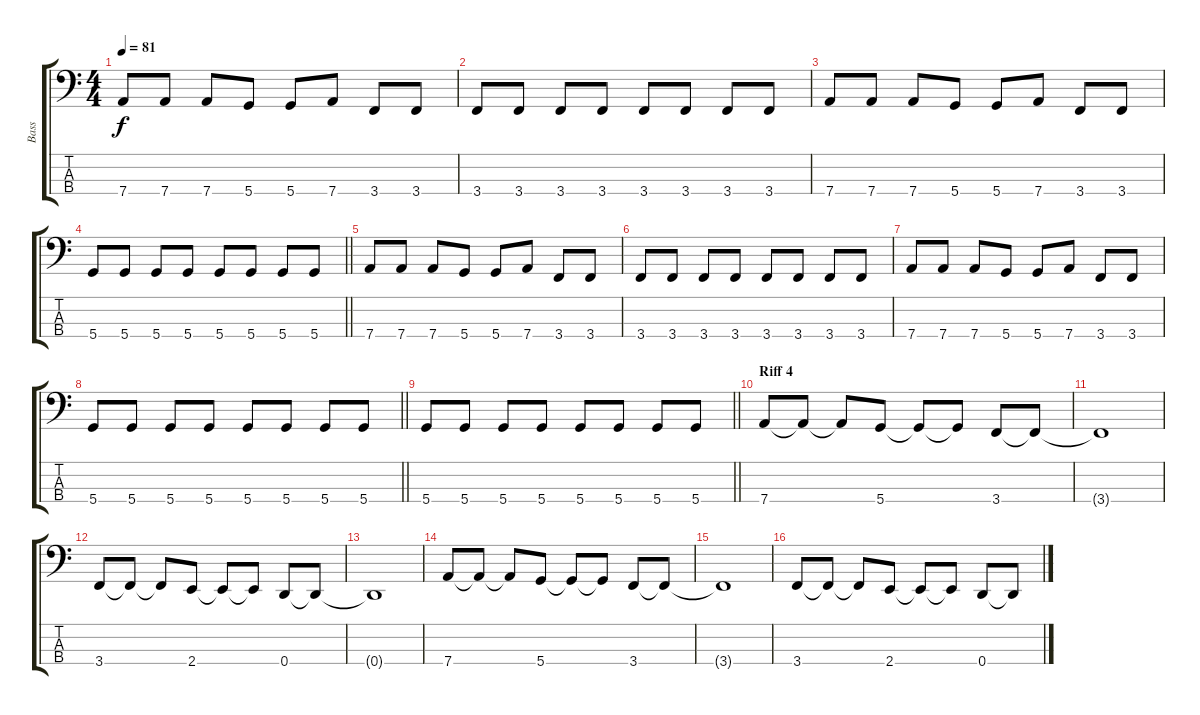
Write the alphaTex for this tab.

\track ("Bass" "Bass") {instrument electricbassfinger}
\staff {score tabs}
\tuning (F2 C2 G1 D1) {hide}
\ts (4 4)
\tempo 81
\clef f4
\ks c
7.4.8{dy f} 7.4.8 7.4.8 5.4.8 5.4.8 7.4.8 3.4.8 3.4.8 |
3.4.8 3.4.8 3.4.8 3.4.8 3.4.8 3.4.8 3.4.8 3.4.8 |
7.4.8 7.4.8 7.4.8 5.4.8 5.4.8 7.4.8 3.4.8 3.4.8 |
\barLineRight lightlight
5.4.8 5.4.8 5.4.8 5.4.8 5.4.8 5.4.8 5.4.8 5.4.8 |
7.4.8 7.4.8 7.4.8 5.4.8 5.4.8 7.4.8 3.4.8 3.4.8 |
3.4.8 3.4.8 3.4.8 3.4.8 3.4.8 3.4.8 3.4.8 3.4.8 |
7.4.8 7.4.8 7.4.8 5.4.8 5.4.8 7.4.8 3.4.8 3.4.8 |
\barLineRight lightlight
5.4.8 5.4.8 5.4.8 5.4.8 5.4.8 5.4.8 5.4.8 5.4.8 |
\barLineRight lightlight
5.4.8 5.4.8 5.4.8 5.4.8 5.4.8 5.4.8 5.4.8 5.4.8 |
\section ("" "Riff 4")
7.4.8 7.4{t}.8 7.4{t}.8 5.4.8 5.4{t}.8 5.4{t}.8 3.4.8 3.4{t}.8 |
3.4{t}.1 |
3.4.8 3.4{t}.8 3.4{t}.8 2.4.8 2.4{t}.8 2.4{t}.8 0.4.8 0.4{t}.8 |
0.4{t}.1 |
7.4.8 7.4{t}.8 7.4{t}.8 5.4.8 5.4{t}.8 5.4{t}.8 3.4.8 3.4{t}.8 |
3.4{t}.1 |
3.4.8 3.4{t}.8 3.4{t}.8 2.4.8 2.4{t}.8 2.4{t}.8 0.4.8 0.4{t}.8
